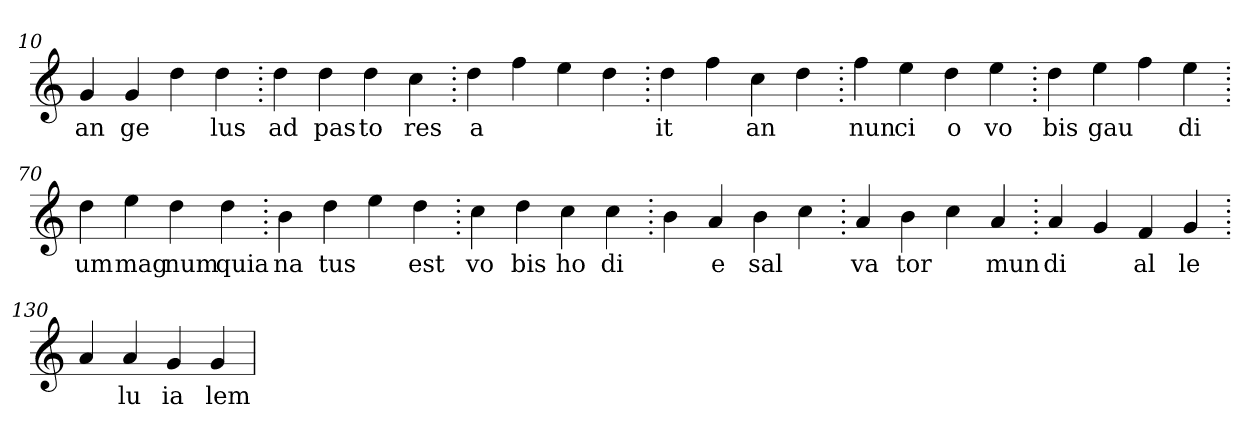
**kern	**text
*part1	*part1
*staff1	*staff1
*clefG2	*
=10.	=10.
4g	an
4g	ge
4dd	.
4dd	lus
=20.	=20.
4dd	ad
4dd	pas
4dd	to
4cc	res
=30.	=30.
4dd	a
4ff	.
4ee	.
4dd	.
=40.	=40.
4dd	it
4ff	.
4cc	an
4dd	.
=50.	=50.
4ff	nun
4ee	ci
4dd	o
4ee	vo
=60.	=60.
4dd	bis
4ee	gau
4ff	.
4ee	di
=70.	=70.
4dd	um
4ee	mag
4dd	num
4dd	quia
=80.	=80.
4b	na
4dd	tus
4ee	.
4dd	est
=90.	=90.
4cc	vo
4dd	bis
4cc	ho
4cc	di
=100.	=100.
4b	.
4a	e
4b	sal
4cc	.
=110.	=110.
4a	va
4b	tor
4cc	.
4a	mun
=120.	=120.
4a	di
4g	.
4f	al
4g	le
=130.	=130.
4a	.
4a	lu
4g	ia
4g	lem
=	=
*-	*-
